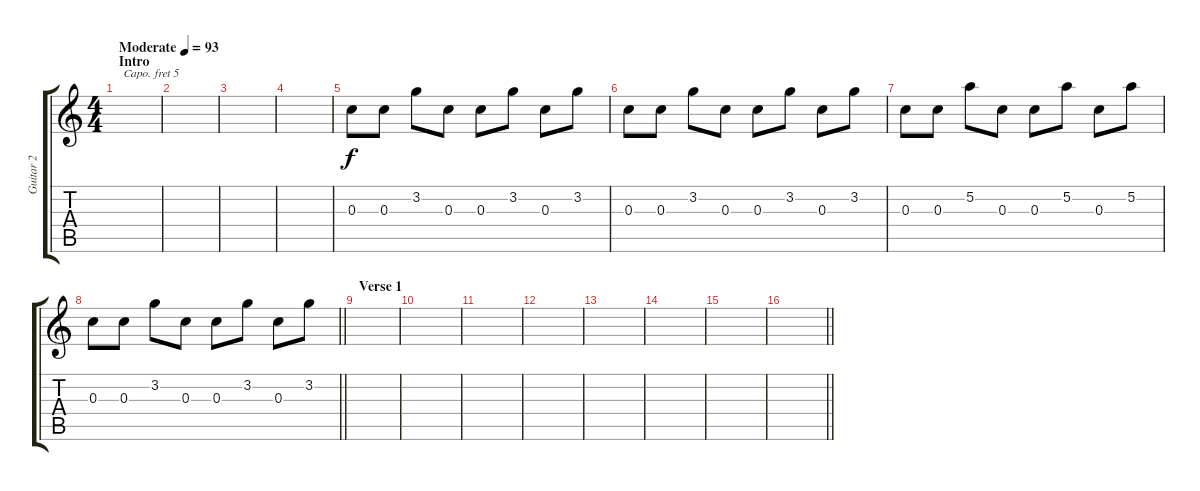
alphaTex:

\track ("Guitar 2" "Guitar 2") {instrument acousticguitarnylon}
\staff {score tabs}
\capo 5
\tuning (E4 B3 G3 D3 A2 E2) {hide}
\ts (4 4)
\section ("" "Intro")
\tempo (93 "Moderate")
\clef g2
\ks c
|
|
|
|
0.3.8 0.3.8 3.2.8 0.3.8 0.3.8 3.2.8 0.3.8 3.2.8 |
0.3.8 0.3.8 3.2.8 0.3.8 0.3.8 3.2.8 0.3.8 3.2.8 |
0.3.8 0.3.8 5.2.8 0.3.8 0.3.8 5.2.8 0.3.8 5.2.8 |
\barLineRight lightlight
0.3.8 0.3.8 3.2.8 0.3.8 0.3.8 3.2.8 0.3.8 3.2.8 |
\section ("" "Verse 1")
|
|
|
|
|
|
|
\barLineRight lightlight
